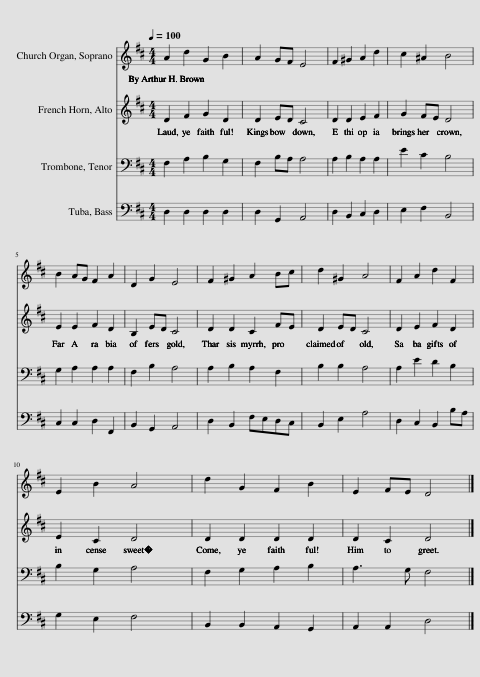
X:1
%%score 1 2 3 4
L:1/8
Q:1/4=100
M:4/4
I:linebreak $
K:D
V:1 treble
V:2 treble
V:3 bass
V:4 bass
V:1
 A2 d2 G2 B2 | A2 GF E4 | F2 ^G2 A2 d2 | c2 ^A2 B4 |$ B2 AG F2 A2 | %5
 D2 G2 E4 | F2 ^G2 A2 Bc | d2 ^G2 A4 | F2 A2 d2 F2 |$ E2 B2 A4 | %10
 d2 G2 F2 B2 | E2 FE D4 |] %12
V:2
 D2 F2 G2 D2 | D2 ED C4 | D2 D2 E2 F2 | G2 FE D4 |$ E2 E2 F2 D2 | %5
 B,2 ED C4 | D2 D2 C2 FE | D2 ED C4 | D2 E2 F2 D2 |$ E2 C2 D4 | %10
 D2 D2 D2 D2 | D2 C2 D4 |] %12
V:3
 F,2 A,2 B,2 G,2 | F,2 B,A, A,4 | A,2 B,2 A,2 A,2 | E2 C2 B,4 |$ G,2 A,2 A,2 A,2 | %5
 F,2 B,2 A,4 | A,2 B,2 A,2 F,2 | B,2 B,2 A,4 | A,2 E2 D2 B,2 |$ B,2 G,2 A,4 | %10
 F,2 G,2 A,2 B,2 | A,3 G, F,4 |] %12
V:4
 D,2 D,2 D,2 D,2 | D,2 G,,2 A,,4 | D,2 B,,2 C,2 D,2 | E,2 F,2 B,,4 |$ C,2 C,2 D,2 F,,2 | %5
 B,,2 G,,2 A,,4 | D,2 B,,2 F,E,D,C, | B,,2 E,2 A,4 | D,2 C,2 B,,2 B,A, |$ G,2 E,2 F,4 | %10
 B,,2 B,,2 A,,2 G,,2 | A,,2 A,,2 D,4 |] %12
